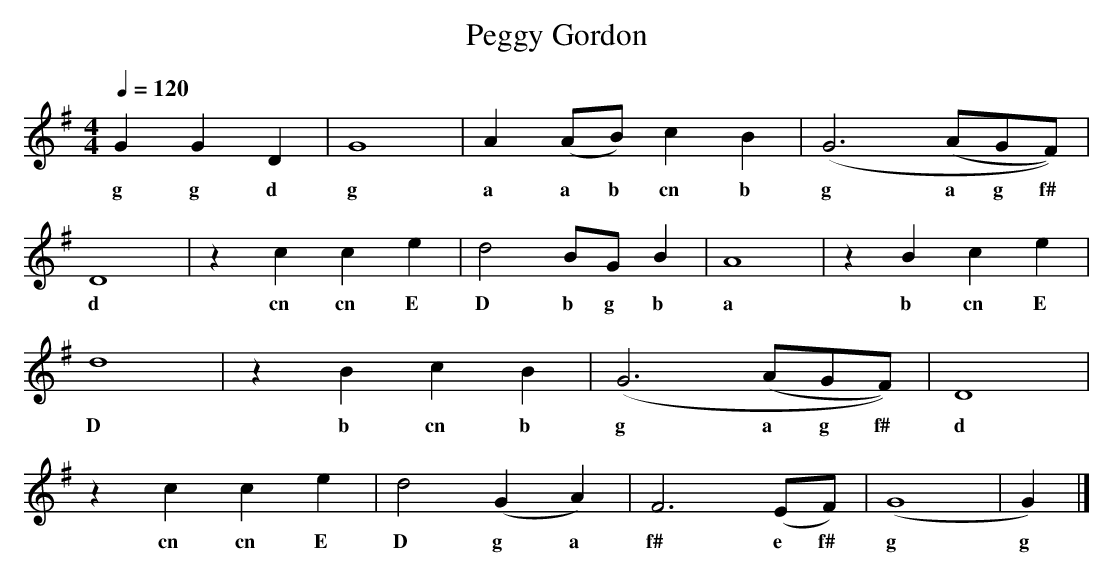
X:1
T:Peggy Gordon
M:4/4
L:1/8
Q:1/4=120
K:G
G2 G2 D2|G8 |A2 (AB) c2 B2 |(G6 (AGF)) |
w:g g d g a a b cn b g a g f#
D8 |z2 c2 c2 e2 |d4 BG B2| A8 |z2 B2 c2 e2|
w:d  cn cn E D b g b a  b cn E
d8|z2 B2 c2 B2|(G6 (AGF))|D8|
w:D  b cn b g a g f# d
z2 c2 c2 e2|d4 (G2 A2)|F6 (EF)|(G8|G2)|]
w:  cn cn E D g a f# e f# g g
